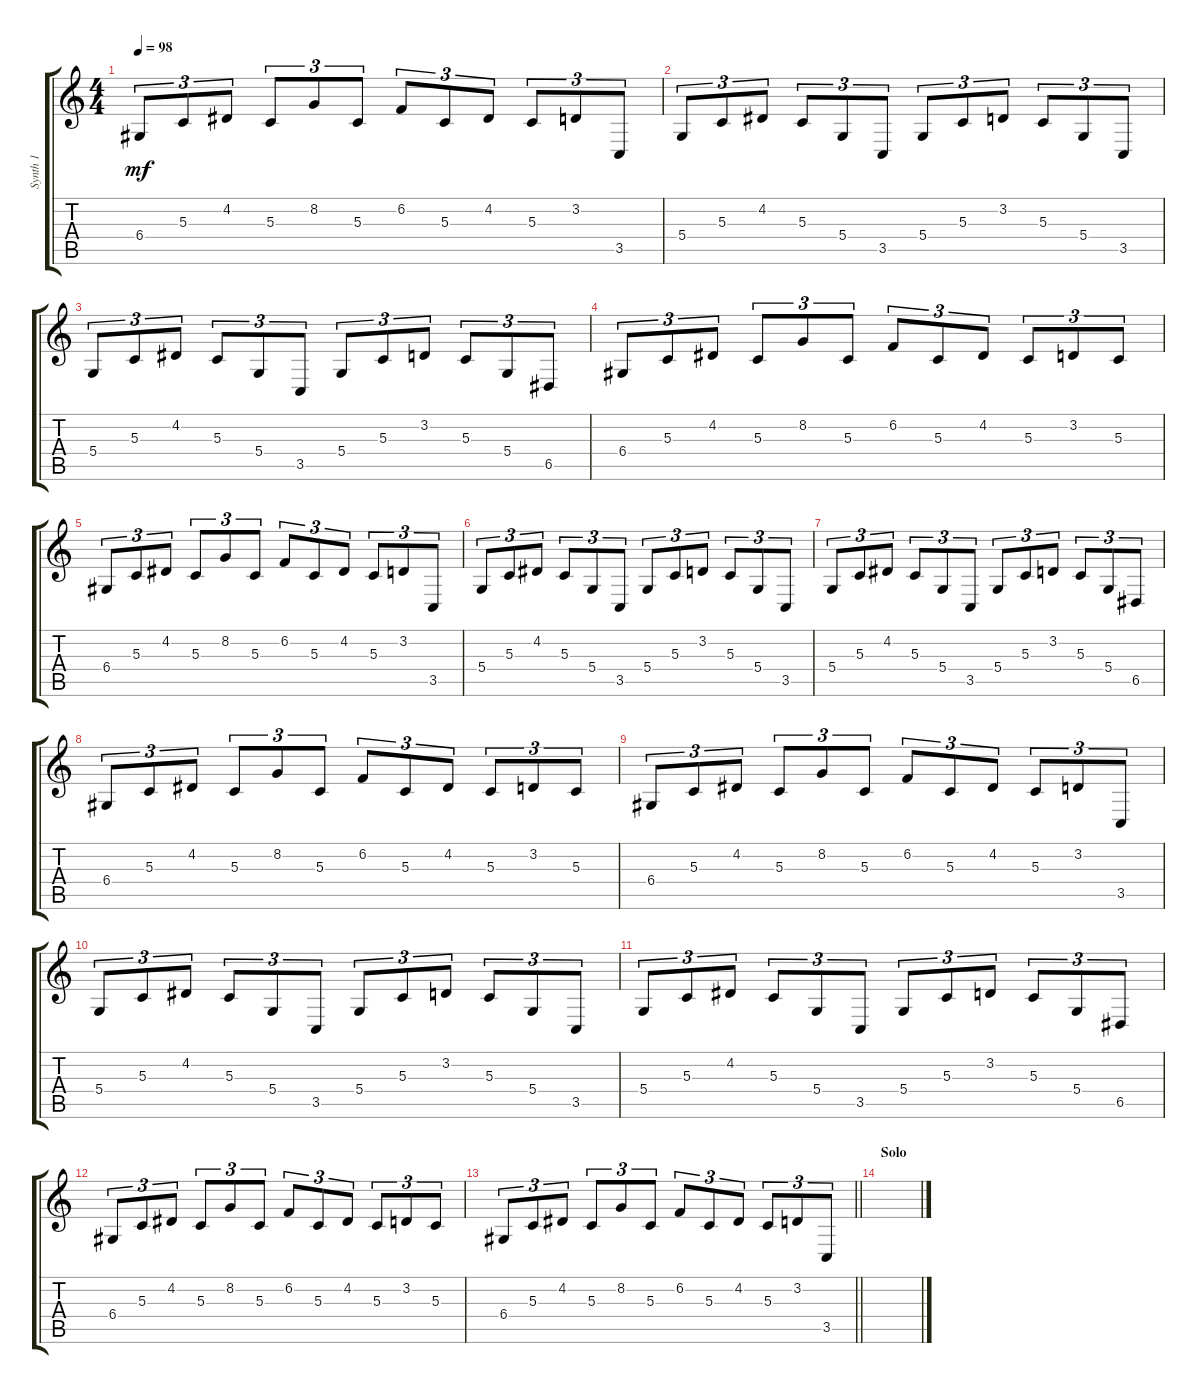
\track ("Synth 1" "Synth 1") {instrument synthstrings1}
\staff {score tabs}
\tuning (E4 B3 G3 D3 A2 E2) {hide}
\ts (4 4)
\tempo 98
\clef g2
\ks c
6.4.8{tu (3 2) dy mf} 5.3.8{tu (3 2)} 4.2.8{tu (3 2)} 5.3.8{tu (3 2)} 8.2.8{tu (3 2)} 5.3.8{tu (3 2)} 6.2.8{tu (3 2)} 5.3.8{tu (3 2)} 4.2.8{tu (3 2)} 5.3.8{tu (3 2)} 3.2.8{tu (3 2)} 3.5.8{tu (3 2)} |
5.4.8{tu (3 2)} 5.3.8{tu (3 2)} 4.2.8{tu (3 2)} 5.3.8{tu (3 2)} 5.4.8{tu (3 2)} 3.5.8{tu (3 2)} 5.4.8{tu (3 2)} 5.3.8{tu (3 2)} 3.2.8{tu (3 2)} 5.3.8{tu (3 2)} 5.4.8{tu (3 2)} 3.5.8{tu (3 2)} |
5.4.8{tu (3 2)} 5.3.8{tu (3 2)} 4.2.8{tu (3 2)} 5.3.8{tu (3 2)} 5.4.8{tu (3 2)} 3.5.8{tu (3 2)} 5.4.8{tu (3 2)} 5.3.8{tu (3 2)} 3.2.8{tu (3 2)} 5.3.8{tu (3 2)} 5.4.8{tu (3 2)} 6.5.8{tu (3 2)} |
6.4.8{tu (3 2)} 5.3.8{tu (3 2)} 4.2.8{tu (3 2)} 5.3.8{tu (3 2)} 8.2.8{tu (3 2)} 5.3.8{tu (3 2)} 6.2.8{tu (3 2)} 5.3.8{tu (3 2)} 4.2.8{tu (3 2)} 5.3.8{tu (3 2)} 3.2.8{tu (3 2)} 5.3.8{tu (3 2)} |
6.4.8{tu (3 2)} 5.3.8{tu (3 2)} 4.2.8{tu (3 2)} 5.3.8{tu (3 2)} 8.2.8{tu (3 2)} 5.3.8{tu (3 2)} 6.2.8{tu (3 2)} 5.3.8{tu (3 2)} 4.2.8{tu (3 2)} 5.3.8{tu (3 2)} 3.2.8{tu (3 2)} 3.5.8{tu (3 2)} |
5.4.8{tu (3 2)} 5.3.8{tu (3 2)} 4.2.8{tu (3 2)} 5.3.8{tu (3 2)} 5.4.8{tu (3 2)} 3.5.8{tu (3 2)} 5.4.8{tu (3 2)} 5.3.8{tu (3 2)} 3.2.8{tu (3 2)} 5.3.8{tu (3 2)} 5.4.8{tu (3 2)} 3.5.8{tu (3 2)} |
5.4.8{tu (3 2)} 5.3.8{tu (3 2)} 4.2.8{tu (3 2)} 5.3.8{tu (3 2)} 5.4.8{tu (3 2)} 3.5.8{tu (3 2)} 5.4.8{tu (3 2)} 5.3.8{tu (3 2)} 3.2.8{tu (3 2)} 5.3.8{tu (3 2)} 5.4.8{tu (3 2)} 6.5.8{tu (3 2)} |
6.4.8{tu (3 2)} 5.3.8{tu (3 2)} 4.2.8{tu (3 2)} 5.3.8{tu (3 2)} 8.2.8{tu (3 2)} 5.3.8{tu (3 2)} 6.2.8{tu (3 2)} 5.3.8{tu (3 2)} 4.2.8{tu (3 2)} 5.3.8{tu (3 2)} 3.2.8{tu (3 2)} 5.3.8{tu (3 2)} |
6.4.8{tu (3 2)} 5.3.8{tu (3 2)} 4.2.8{tu (3 2)} 5.3.8{tu (3 2)} 8.2.8{tu (3 2)} 5.3.8{tu (3 2)} 6.2.8{tu (3 2)} 5.3.8{tu (3 2)} 4.2.8{tu (3 2)} 5.3.8{tu (3 2)} 3.2.8{tu (3 2)} 3.5.8{tu (3 2)} |
5.4.8{tu (3 2)} 5.3.8{tu (3 2)} 4.2.8{tu (3 2)} 5.3.8{tu (3 2)} 5.4.8{tu (3 2)} 3.5.8{tu (3 2)} 5.4.8{tu (3 2)} 5.3.8{tu (3 2)} 3.2.8{tu (3 2)} 5.3.8{tu (3 2)} 5.4.8{tu (3 2)} 3.5.8{tu (3 2)} |
5.4.8{tu (3 2)} 5.3.8{tu (3 2)} 4.2.8{tu (3 2)} 5.3.8{tu (3 2)} 5.4.8{tu (3 2)} 3.5.8{tu (3 2)} 5.4.8{tu (3 2)} 5.3.8{tu (3 2)} 3.2.8{tu (3 2)} 5.3.8{tu (3 2)} 5.4.8{tu (3 2)} 6.5.8{tu (3 2)} |
6.4.8{tu (3 2)} 5.3.8{tu (3 2)} 4.2.8{tu (3 2)} 5.3.8{tu (3 2)} 8.2.8{tu (3 2)} 5.3.8{tu (3 2)} 6.2.8{tu (3 2)} 5.3.8{tu (3 2)} 4.2.8{tu (3 2)} 5.3.8{tu (3 2)} 3.2.8{tu (3 2)} 5.3.8{tu (3 2)} |
\barLineRight lightlight
6.4.8{tu (3 2)} 5.3.8{tu (3 2)} 4.2.8{tu (3 2)} 5.3.8{tu (3 2)} 8.2.8{tu (3 2)} 5.3.8{tu (3 2)} 6.2.8{tu (3 2)} 5.3.8{tu (3 2)} 4.2.8{tu (3 2)} 5.3.8{tu (3 2)} 3.2.8{tu (3 2)} 3.5.8{tu (3 2)} |
\section ("" "Solo")
